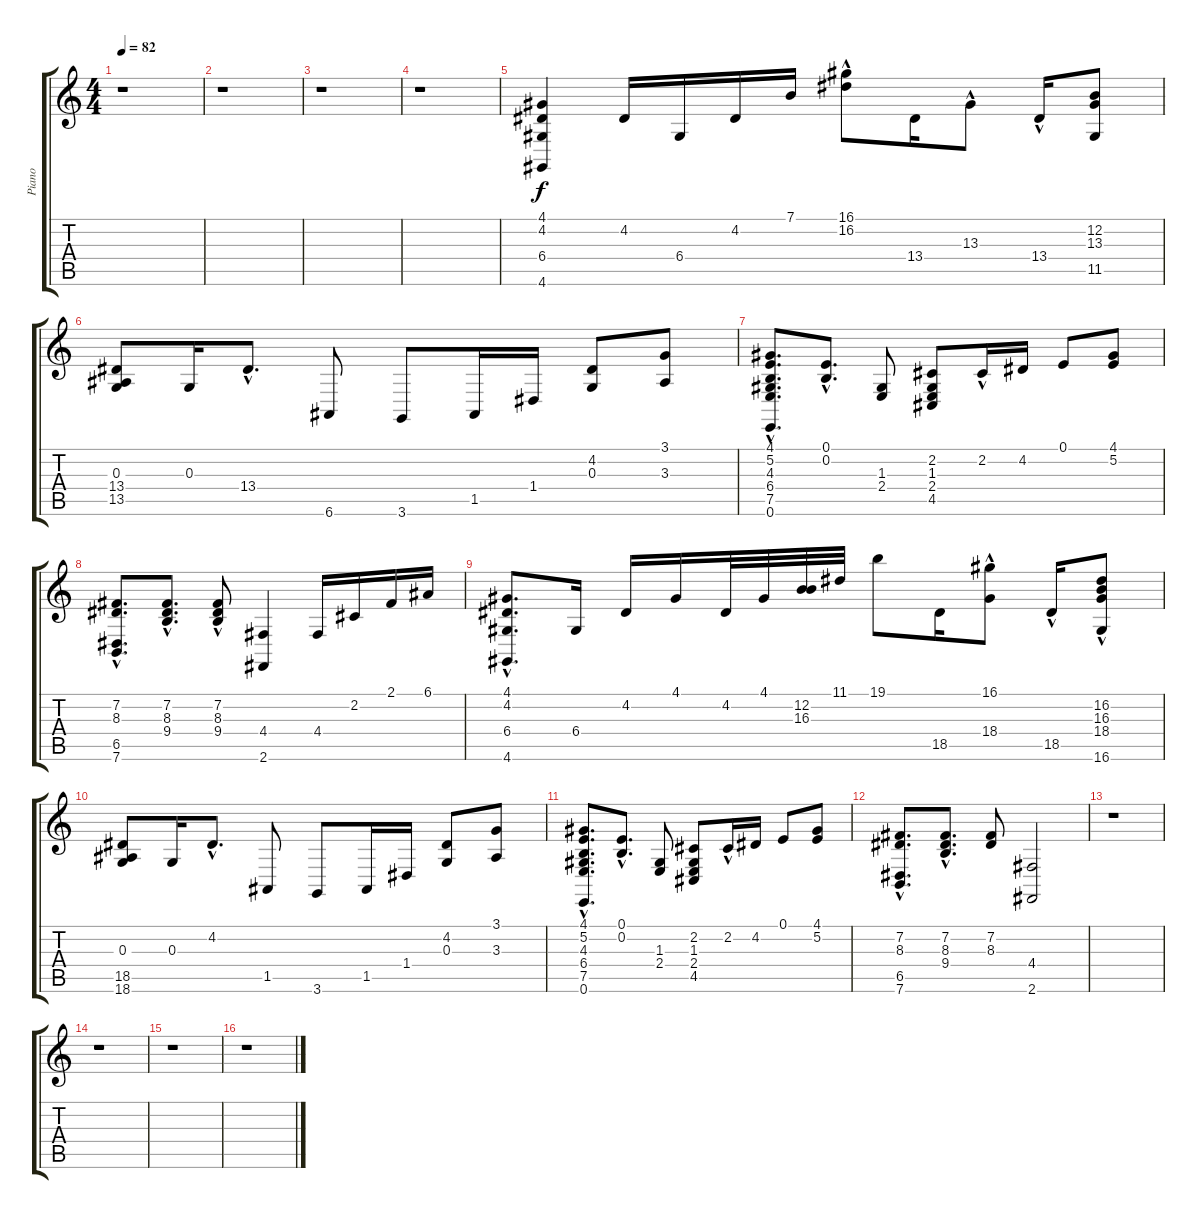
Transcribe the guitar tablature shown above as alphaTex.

\track ("Piano" "Piano") {instrument honkytonkpiano}
\staff {score tabs}
\tuning (E4 B3 G3 D3 A2 E2) {hide}
\ts (4 4)
\tempo 82
\clef g2
\ks c
r.1{dy f} |
r.1 |
r.1 |
r.1 |
(4.1 4.2 6.4 4.6).4{balance 16} 4.2.16 6.4.16 4.2.16 7.1.16 (16.1{hac} 16.2{hac}).8 13.4.16 13.3{hac}.8 13.4{hac}.16 (12.2 13.3 11.5).8 |
(0.3 13.4 13.5).8 0.3.16 13.4{hac}.8{d} 6.6.8 3.6.8 1.5.16 1.4.16 (4.2 0.3).8 (3.1 3.3).8 |
(4.1{hac} 5.2{hac} 4.3{hac} 6.4{hac} 7.5{hac} 0.6).8{d} (0.1{hac} 0.2).8{d} (1.3 2.4).8 (2.2 1.3 2.4 4.5).8 2.2{hac}.16 4.2.16 0.1.8 (4.1 5.2).8 |
(7.2{hac} 8.3{hac} 6.5 7.6).8{d} (7.2{hac} 8.3{hac} 9.4{hac}).8{d} (7.2{hac} 8.3{hac} 9.4{hac}).8 (4.4 2.6).4 4.4.16 2.2.16 2.1.16 6.1.16 |
(4.1{hac} 4.2{hac} 6.4{hac} 4.6).8{d} 6.4.16 4.2.16 4.1.16 4.2.32 4.1.32 (12.2 16.3).32 11.1.32 19.1.8 18.5.16 (16.1{hac} 18.4{hac}).8 18.5{hac}.16 (16.2{hac} 16.3 18.4 16.6).8 |
(0.3 18.5 18.6).8 0.3.16 4.2{hac}.8{d} 1.5.8 3.6.8 1.5.16 1.4.16 (4.2 0.3).8 (3.1 3.3).8 |
(4.1{hac} 5.2{hac} 4.3{hac} 6.4{hac} 7.5{hac} 0.6).8{d} (0.1{hac} 0.2).8{d} (1.3 2.4).8 (2.2 1.3 2.4 4.5).8 2.2{hac}.16 4.2.16 0.1.8 (4.1 5.2).8 |
(7.2{hac} 8.3{hac} 6.5 7.6).8{d} (7.2{hac} 8.3{hac} 9.4{hac}).8{d} (7.2 8.3).8 (4.4 2.6).2 |
r.1 |
r.1 |
r.1 |
r.1
